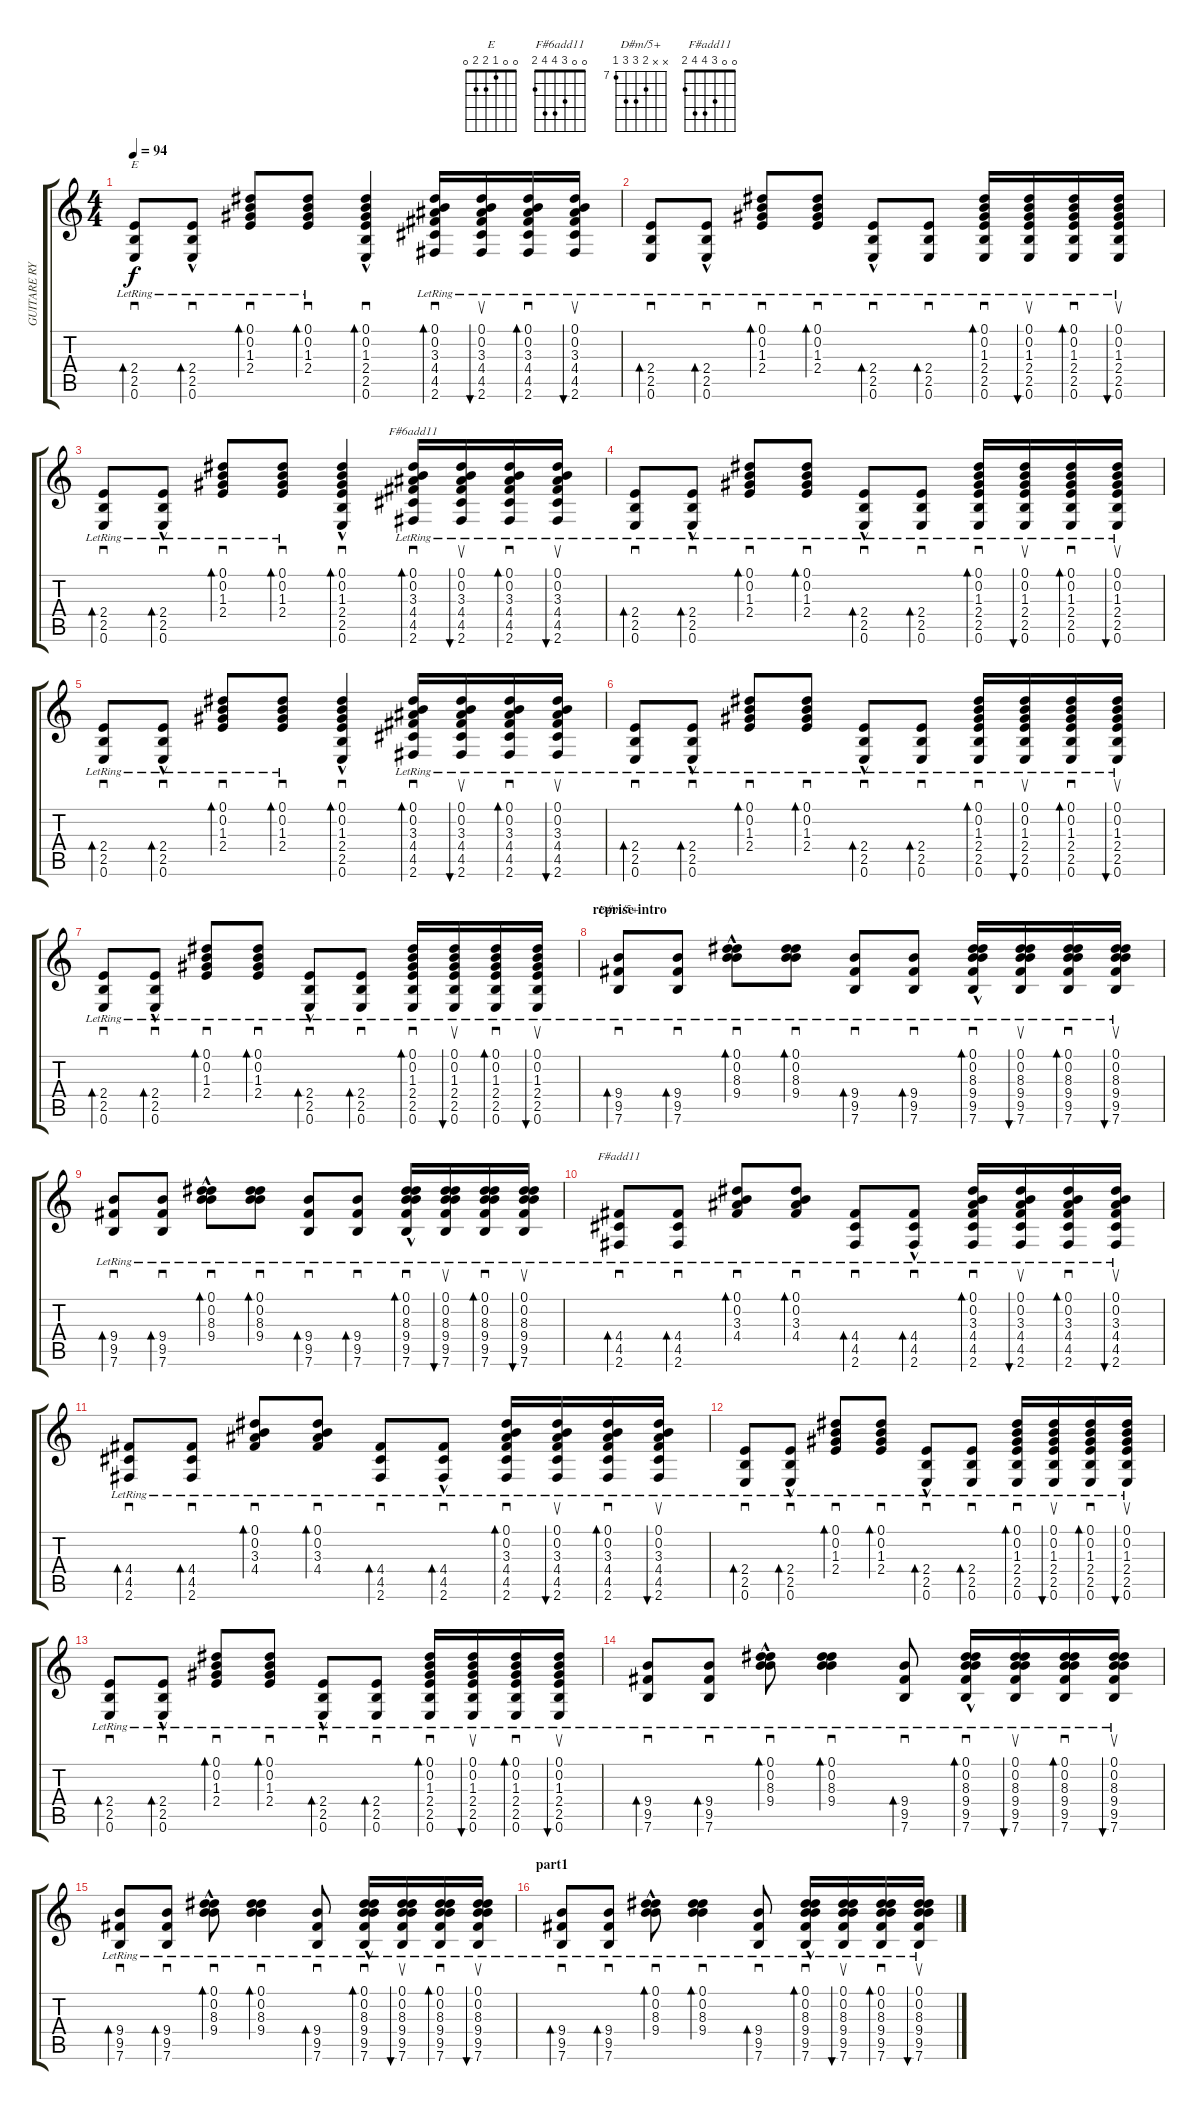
\track ("GUITARE RYTHME" "GUITARE RY") {instrument acousticguitarnylon}
\staff {score tabs}
\tuning (Eb4 B3 G3 D3 A2 E2) {hide}
\chord ("E" 0 0 1 2 2 0)
\chord ("F#6add11" 0 0 3 4 4 2)
\chord ("D#m/5+" x x 8 9 9 7) {firstfret 7}
\chord ("F#add11" 0 0 3 4 4 2)
\ts (4 4)
\tempo 94
\clef g2
\ks c
(2.4{lr} 2.5{lr} 0.6{lr}).8{sd bd 60 ch "E" dy f} (2.4{lr} 2.5{hac lr} 0.6{hac lr}).8{sd bd 60} (0.1{lr} 0.2{lr} 1.3{lr} 2.4{lr}).8{sd bd 60} (0.1{lr} 0.2{lr} 1.3{lr} 2.4{lr}).8{sd bd 60} (0.1 0.2 1.3 2.4 2.5{hac} 0.6{hac}).4{sd bd 60} (0.1{lr} 0.2{lr} 3.3{lr} 4.4{lr} 4.5{lr} 2.6{lr}).16{sd bd 60} (0.1{lr} 0.2{lr} 3.3{lr} 4.4{lr} 4.5{lr} 2.6{lr}).16{su bu 60} (0.1{lr} 0.2{lr} 3.3{lr} 4.4{lr} 4.5{lr} 2.6{lr}).16{sd bd 60} (0.1{lr} 0.2{lr} 3.3{lr} 4.4{lr} 4.5{lr} 2.6{lr}).16{su bu 60} |
(2.4{lr} 2.5{lr} 0.6{lr}).8{sd bd 60} (2.4{lr} 2.5{hac lr} 0.6{hac lr}).8{sd bd 60} (0.1{lr} 0.2{lr} 1.3{lr} 2.4).8{sd bd 60} (0.1{lr} 0.2{lr} 1.3{lr} 2.4{lr}).8{sd bd 60} (2.4{lr} 2.5{hac lr} 0.6{hac lr}).8{sd bd 60} (2.4{lr} 2.5{lr} 0.6{lr}).8{sd bd 60} (0.1{lr} 0.2{lr} 1.3{lr} 2.4{lr} 2.5{lr} 0.6{lr}).16{sd bd 60} (0.1{lr} 0.2{lr} 1.3{lr} 2.4{lr} 2.5{lr} 0.6{lr}).16{su bu 60} (0.1{lr} 0.2{lr} 1.3{lr} 2.4{lr} 2.5{lr} 0.6{lr}).16{sd bd 60} (0.1{lr} 0.2{lr} 1.3{lr} 2.4{lr} 2.5{lr} 0.6{lr}).16{su bu 60} |
(2.4{lr} 2.5{lr} 0.6{lr}).8{sd bd 60} (2.4{lr} 2.5{hac lr} 0.6{hac lr}).8{sd bd 60} (0.1{lr} 0.2{lr} 1.3{lr} 2.4{lr}).8{sd bd 60} (0.1{lr} 0.2{lr} 1.3{lr} 2.4{lr}).8{sd bd 60} (0.1 0.2 1.3 2.4 2.5{hac} 0.6{hac}).4{sd bd 60} (0.1{lr} 0.2{lr} 3.3{lr} 4.4{lr} 4.5{lr} 2.6{lr}).16{sd bd 60 ch "F#6add11"} (0.1{lr} 0.2{lr} 3.3{lr} 4.4{lr} 4.5{lr} 2.6{lr}).16{su bu 60} (0.1{lr} 0.2{lr} 3.3{lr} 4.4{lr} 4.5{lr} 2.6{lr}).16{sd bd 60} (0.1{lr} 0.2{lr} 3.3{lr} 4.4{lr} 4.5{lr} 2.6{lr}).16{su bu 60} |
(2.4{lr} 2.5{lr} 0.6{lr}).8{sd bd 60} (2.4{lr} 2.5{hac lr} 0.6{hac lr}).8{sd bd 60} (0.1{lr} 0.2{lr} 1.3{lr} 2.4).8{sd bd 60} (0.1{lr} 0.2{lr} 1.3{lr} 2.4{lr}).8{sd bd 60} (2.4{lr} 2.5{hac lr} 0.6{hac lr}).8{sd bd 60} (2.4{lr} 2.5{lr} 0.6{lr}).8{sd bd 60} (0.1{lr} 0.2{lr} 1.3{lr} 2.4{lr} 2.5{lr} 0.6{lr}).16{sd bd 60} (0.1{lr} 0.2{lr} 1.3{lr} 2.4{lr} 2.5{lr} 0.6{lr}).16{su bu 60} (0.1{lr} 0.2{lr} 1.3{lr} 2.4{lr} 2.5{lr} 0.6{lr}).16{sd bd 60} (0.1{lr} 0.2{lr} 1.3{lr} 2.4{lr} 2.5{lr} 0.6{lr}).16{su bu 60} |
(2.4{lr} 2.5{lr} 0.6{lr}).8{sd bd 60} (2.4{lr} 2.5{hac lr} 0.6{hac lr}).8{sd bd 60} (0.1{lr} 0.2{lr} 1.3{lr} 2.4{lr}).8{sd bd 60} (0.1{lr} 0.2{lr} 1.3{lr} 2.4{lr}).8{sd bd 60} (0.1 0.2 1.3 2.4 2.5{hac} 0.6{hac}).4{sd bd 60} (0.1{lr} 0.2{lr} 3.3{lr} 4.4{lr} 4.5{lr} 2.6{lr}).16{sd bd 60} (0.1{lr} 0.2{lr} 3.3{lr} 4.4{lr} 4.5{lr} 2.6{lr}).16{su bu 60} (0.1{lr} 0.2{lr} 3.3{lr} 4.4{lr} 4.5{lr} 2.6{lr}).16{sd bd 60} (0.1{lr} 0.2{lr} 3.3{lr} 4.4{lr} 4.5{lr} 2.6{lr}).16{su bu 60} |
(2.4{lr} 2.5{lr} 0.6{lr}).8{sd bd 60} (2.4{lr} 2.5{hac lr} 0.6{hac lr}).8{sd bd 60} (0.1{lr} 0.2{lr} 1.3{lr} 2.4).8{sd bd 60} (0.1{lr} 0.2{lr} 1.3{lr} 2.4{lr}).8{sd bd 60} (2.4{lr} 2.5{hac lr} 0.6{hac lr}).8{sd bd 60} (2.4{lr} 2.5{lr} 0.6{lr}).8{sd bd 60} (0.1{lr} 0.2{lr} 1.3{lr} 2.4{lr} 2.5{lr} 0.6{lr}).16{sd bd 60} (0.1{lr} 0.2{lr} 1.3{lr} 2.4{lr} 2.5{lr} 0.6{lr}).16{su bu 60} (0.1{lr} 0.2{lr} 1.3{lr} 2.4{lr} 2.5{lr} 0.6{lr}).16{sd bd 60} (0.1{lr} 0.2{lr} 1.3{lr} 2.4{lr} 2.5{lr} 0.6{lr}).16{su bu 60} |
(2.4{lr} 2.5{lr} 0.6{lr}).8{sd bd 60} (2.4{lr} 2.5{hac lr} 0.6{hac lr}).8{sd bd 60} (0.1{lr} 0.2{lr} 1.3{lr} 2.4).8{sd bd 60} (0.1{lr} 0.2{lr} 1.3{lr} 2.4{lr}).8{sd bd 60} (2.4{lr} 2.5{hac lr} 0.6{hac lr}).8{sd bd 60} (2.4{lr} 2.5{lr} 0.6{lr}).8{sd bd 60} (0.1{lr} 0.2{lr} 1.3{lr} 2.4{lr} 2.5{lr} 0.6{lr}).16{sd bd 60} (0.1{lr} 0.2{lr} 1.3{lr} 2.4{lr} 2.5{lr} 0.6{lr}).16{su bu 60} (0.1{lr} 0.2{lr} 1.3{lr} 2.4{lr} 2.5{lr} 0.6{lr}).16{sd bd 60} (0.1{lr} 0.2{lr} 1.3{lr} 2.4{lr} 2.5{lr} 0.6{lr}).16{su bu 60} |
\section ("" "reprise intro")
(9.4{lr} 9.5{lr} 7.6{lr}).8{sd bd 60 ch "D#m/5+"} (9.4{lr} 9.5{lr} 7.6{lr}).8{sd bd 60} (0.1{lr} 0.2{lr} 8.3{lr} 9.4{hac lr}).8{sd bd 60} (0.1{lr} 0.2{lr} 8.3{lr} 9.4{lr}).8{sd bd 60} (9.4{lr} 9.5{lr} 7.6{lr}).8{sd bd 60} (9.4{lr} 9.5{lr} 7.6{lr}).8{sd bd 60} (0.1{lr} 0.2{lr} 8.3{lr} 9.4{lr} 9.5{hac lr} 7.6{hac lr}).16{sd bd 60} (0.1{lr} 0.2{lr} 8.3{lr} 9.4{lr} 9.5{lr} 7.6{lr}).16{su bu 60} (0.1{lr} 0.2{lr} 8.3{lr} 9.4{lr} 9.5{lr} 7.6{lr}).16{sd bd 60} (0.1{lr} 0.2{lr} 8.3{lr} 9.4{lr} 9.5{lr} 7.6{lr}).16{su bu 60} |
(9.4{lr} 9.5{lr} 7.6{lr}).8{sd bd 60} (9.4{lr} 9.5{lr} 7.6{lr}).8{sd bd 60} (0.1{lr} 0.2{lr} 8.3{lr} 9.4{hac lr}).8{sd bd 60} (0.1{lr} 0.2{lr} 8.3{lr} 9.4{lr}).8{sd bd 60} (9.4{lr} 9.5{lr} 7.6{lr}).8{sd bd 60} (9.4{lr} 9.5{lr} 7.6{lr}).8{sd bd 60} (0.1{lr} 0.2{lr} 8.3{lr} 9.4{lr} 9.5{hac lr} 7.6{hac lr}).16{sd bd 60} (0.1{lr} 0.2{lr} 8.3{lr} 9.4{lr} 9.5{lr} 7.6{lr}).16{su bu 60} (0.1{lr} 0.2{lr} 8.3{lr} 9.4{lr} 9.5{lr} 7.6{lr}).16{sd bd 60} (0.1{lr} 0.2{lr} 8.3{lr} 9.4{lr} 9.5{lr} 7.6{lr}).16{su bu 60} |
(4.4{lr} 4.5{lr} 2.6{lr}).8{sd bd 60 ch "F#add11"} (4.4{lr} 4.5{lr} 2.6{lr}).8{sd bd 60} (0.1{lr} 0.2{lr} 3.3{lr} 4.4{lr}).8{sd bd 60} (0.1{lr} 0.2{lr} 3.3{lr} 4.4{lr}).8{sd bd 60} (4.4{lr} 4.5{lr} 2.6{lr}).8{sd bd 60} (4.4{lr} 4.5{hac lr} 2.6{hac lr}).8{sd bd 60} (0.1{lr} 0.2{lr} 3.3{lr} 4.4{lr} 4.5{lr} 2.6{lr}).16{sd bd 60} (0.1{lr} 0.2{lr} 3.3{lr} 4.4{lr} 4.5{lr} 2.6{lr}).16{su bu 60} (0.1{lr} 0.2{lr} 3.3{lr} 4.4{lr} 4.5{lr} 2.6{lr}).16{sd bd 60} (0.1{lr} 0.2{lr} 3.3{lr} 4.4{lr} 4.5{lr} 2.6{lr}).16{su bu 60} |
(4.4{lr} 4.5{lr} 2.6{lr}).8{sd bd 60} (4.4{lr} 4.5{lr} 2.6{lr}).8{sd bd 60} (0.1{lr} 0.2{lr} 3.3{lr} 4.4{lr}).8{sd bd 60} (0.1{lr} 0.2{lr} 3.3{lr} 4.4{lr}).8{sd bd 60} (4.4{lr} 4.5{lr} 2.6{lr}).8{sd bd 60} (4.4{lr} 4.5{hac lr} 2.6{hac lr}).8{sd bd 60} (0.1{lr} 0.2{lr} 3.3{lr} 4.4{lr} 4.5{lr} 2.6{lr}).16{sd bd 60} (0.1{lr} 0.2{lr} 3.3{lr} 4.4{lr} 4.5{lr} 2.6{lr}).16{su bu 60} (0.1{lr} 0.2{lr} 3.3{lr} 4.4{lr} 4.5{lr} 2.6{lr}).16{sd bd 60} (0.1{lr} 0.2{lr} 3.3{lr} 4.4{lr} 4.5{lr} 2.6{lr}).16{su bu 60} |
(2.4{lr} 2.5{lr} 0.6{lr}).8{sd bd 60} (2.4{lr} 2.5{hac lr} 0.6{hac lr}).8{sd bd 60} (0.1{lr} 0.2{lr} 1.3{lr} 2.4).8{sd bd 60} (0.1{lr} 0.2{lr} 1.3{lr} 2.4{lr}).8{sd bd 60} (2.4{lr} 2.5{hac lr} 0.6{hac lr}).8{sd bd 60} (2.4{lr} 2.5{lr} 0.6{lr}).8{sd bd 60} (0.1{lr} 0.2{lr} 1.3{lr} 2.4{lr} 2.5{lr} 0.6{lr}).16{sd bd 60} (0.1{lr} 0.2{lr} 1.3{lr} 2.4{lr} 2.5{lr} 0.6{lr}).16{su bu 60} (0.1{lr} 0.2{lr} 1.3{lr} 2.4{lr} 2.5{lr} 0.6{lr}).16{sd bd 60} (0.1{lr} 0.2{lr} 1.3{lr} 2.4{lr} 2.5{lr} 0.6{lr}).16{su bu 60} |
(2.4{lr} 2.5{lr} 0.6{lr}).8{sd bd 60} (2.4{lr} 2.5{hac lr} 0.6{hac lr}).8{sd bd 60} (0.1{lr} 0.2{lr} 1.3{lr} 2.4).8{sd bd 60} (0.1{lr} 0.2{lr} 1.3{lr} 2.4{lr}).8{sd bd 60} (2.4{lr} 2.5{hac lr} 0.6{hac lr}).8{sd bd 60} (2.4{lr} 2.5{lr} 0.6{lr}).8{sd bd 60} (0.1{lr} 0.2{lr} 1.3{lr} 2.4{lr} 2.5{lr} 0.6{lr}).16{sd bd 60} (0.1{lr} 0.2{lr} 1.3{lr} 2.4{lr} 2.5{lr} 0.6{lr}).16{su bu 60} (0.1{lr} 0.2{lr} 1.3{lr} 2.4{lr} 2.5{lr} 0.6{lr}).16{sd bd 60} (0.1{lr} 0.2{lr} 1.3{lr} 2.4{lr} 2.5{lr} 0.6{lr}).16{su bu 60} |
(9.4{lr} 9.5{lr} 7.6{lr}).8{sd bd 60} (9.4{lr} 9.5{lr} 7.6{lr}).8{sd bd 60} (0.1{lr} 0.2{lr} 8.3{lr} 9.4{hac lr}).8{sd bd 60} (0.1{lr} 0.2{lr} 8.3{lr} 9.4{lr}).4{sd bd 60} (9.4{lr} 9.5{lr} 7.6{lr}).8{sd bd 60} (0.1{lr} 0.2{lr} 8.3{lr} 9.4{lr} 9.5{hac lr} 7.6{hac lr}).16{sd bd 30} (0.1{lr} 0.2{lr} 8.3{lr} 9.4{lr} 9.5{lr} 7.6{lr}).16{su bu 30} (0.1{lr} 0.2{lr} 8.3{lr} 9.4{lr} 9.5{lr} 7.6{lr}).16{sd bd 30} (0.1{lr} 0.2{lr} 8.3{lr} 9.4{lr} 9.5{lr} 7.6{lr}).16{su bu 30} |
(9.4{lr} 9.5{lr} 7.6{lr}).8{sd bd 60} (9.4{lr} 9.5{lr} 7.6{lr}).8{sd bd 60} (0.1{lr} 0.2{lr} 8.3{lr} 9.4{hac lr}).8{sd bd 60} (0.1{lr} 0.2{lr} 8.3{lr} 9.4{lr}).4{sd bd 60} (9.4{lr} 9.5{lr} 7.6{lr}).8{sd bd 60} (0.1{lr} 0.2{lr} 8.3{lr} 9.4{lr} 9.5{hac lr} 7.6{hac lr}).16{sd bd 30} (0.1{lr} 0.2{lr} 8.3{lr} 9.4{lr} 9.5{lr} 7.6{lr}).16{su bu 30} (0.1{lr} 0.2{lr} 8.3{lr} 9.4{lr} 9.5{lr} 7.6{lr}).16{sd bd 30} (0.1{lr} 0.2{lr} 8.3{lr} 9.4{lr} 9.5{lr} 7.6{lr}).16{su bu 30} |
\section ("" "part1")
(9.4{lr} 9.5{lr} 7.6{lr}).8{sd bd 60} (9.4{lr} 9.5{lr} 7.6{lr}).8{sd bd 60} (0.1{lr} 0.2{lr} 8.3{lr} 9.4{hac lr}).8{sd bd 60} (0.1{lr} 0.2{lr} 8.3{lr} 9.4{lr}).4{sd bd 60} (9.4{lr} 9.5{lr} 7.6{lr}).8{sd bd 60} (0.1{lr} 0.2{lr} 8.3{lr} 9.4{lr} 9.5{hac lr} 7.6{hac lr}).16{sd bd 30} (0.1{lr} 0.2{lr} 8.3{lr} 9.4{lr} 9.5{lr} 7.6{lr}).16{su bu 30} (0.1{lr} 0.2{lr} 8.3{lr} 9.4{lr} 9.5{lr} 7.6{lr}).16{sd bd 30} (0.1{lr} 0.2{lr} 8.3{lr} 9.4{lr} 9.5{lr} 7.6{lr}).16{su bu 30}
